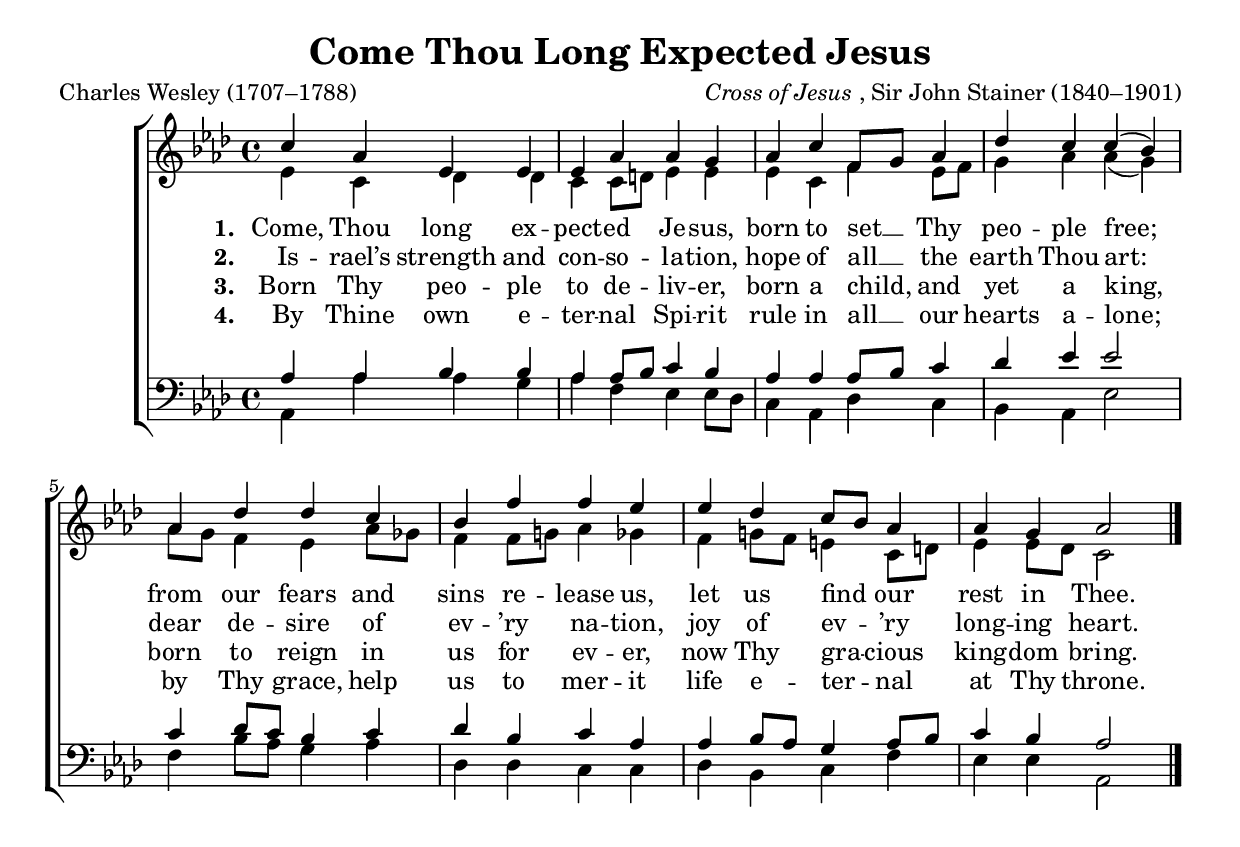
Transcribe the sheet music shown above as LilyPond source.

\version "2.14.2"
\include "util.ly"
\header {
    %tagline = \markup { "from" \italic {CyberHymnal.org}} 
    title = "Come Thou Long Expected Jesus"
    poet = "Charles Wesley (1707–1788)"
    composer = \markup{\italic{Cross of Jesus}, Sir John Stainer (1840–1901)}
  }

global = {
  \key aes \major
  \time 4/4
  \autoBeamOff
}

sopMusic = \relative c' {
  c'4 aes ees ees |
  ees aes aes g |
  aes c f,8[ g] aes4 |
  des c c( bes) |
  
  aes des des c |
  bes f' f ees |
  ees des c8[ bes] aes4 |
  aes g aes2 \bar "|."
}
sopWords = \lyricmode {
  
}

altoMusic = \relative c' {
  ees4 c des des |
  c c8[ d] ees4 ees |
  ees c f ees8[ f] |
  g4 aes aes( g) |
  
  aes8[ g] f4 ees aes8[ ges] |
  f4 f8[ g!] aes4 ges |
  f g!8[ f] e4 c8[ d] |
  ees4 ees8[ des] c2 \bar "|."
}
altoWords = \lyricmode {
  \dropLyricsVII
  \set stanza = #"1. "
  Come, Thou long ex -- pect -- ed Je -- sus,
  born to set __ Thy peo -- ple free;
  from our fears and sins re -- lease us, let us find our rest in Thee.
}
altoWordsII = \lyricmode {
  \dropLyricsVII
%\markup\italic
  \set stanza = #"2. "
  Is -- rael’s strength and con -- so -- la -- tion,
  hope of all __ the earth Thou art:
  dear de -- sire of ev -- ’ry na -- tion, joy of ev -- ’ry long -- ing heart.
}
altoWordsIII = \lyricmode {
  \dropLyricsVII
  \set stanza = #"3. "
  Born Thy peo -- ple to de -- liv -- er, born a child, and yet a king,
  born to reign in us for ev -- er, now Thy gra -- cious king -- dom bring.
}
altoWordsIV = \lyricmode {
  \dropLyricsVII
  \set stanza = #"4. "
  By Thine own e -- ter -- nal Spi -- rit rule in all __ our hearts a -- lone;
  by Thy grace, help us to mer -- it life e -- ter -- nal at Thy throne.
}
altoWordsV = \lyricmode {
  \set stanza = #"5. "
  \set ignoreMelismata = ##t
}
altoWordsVI = \lyricmode {
  \set stanza = #"6. "
  \set ignoreMelismata = ##t
}
tenorMusic = \relative c' {
  aes4 aes bes bes |
  aes aes8[ bes] c4 bes |
  aes aes aes8[ bes] c4 |
  des ees ees2 |
  
  c4 des8[ c] bes4 c |
  des bes c aes |
  aes bes8[ aes] g4 aes8[ bes] |
  c4 bes aes2 \bar "|."
}
tenorWords = \lyricmode {

}

bassMusic = \relative c {
  aes4 aes' aes g |
  aes f ees ees8[ des] |
  c4 aes des c |
  bes aes ees'2 |
  
  f4 bes8[ aes] g4 aes |
  des, des c c |
  des bes c f |
  ees ees aes,2 \bar "|."
}
bassWords = \lyricmode {

}

pianoRH = \relative c' {
  
}
pianoLH = \relative c' {
  
}

\score {
  <<
   \new ChoirStaff <<
    \new Staff = women <<
      \new Voice = "sopranos" { \voiceOne << \global \sopMusic >> }
      \new Voice = "altos" { \voiceTwo << \global \altoMusic >> }
    >>
    \new Lyrics \with { alignAboveContext = #"women" \override VerticalAxisGroup #'nonstaff-relatedstaff-spacing = #'((basic-distance . 1))} \lyricsto "sopranos" \sopWords
    \new Lyrics = "altosVI"  \with { alignBelowContext = #"women"  \override VerticalAxisGroup #'nonstaff-relatedstaff-spacing = #'((basic-distance . 1))} \lyricsto "sopranos" \altoWordsVI
    \new Lyrics = "altosV"  \with { alignBelowContext = #"women"  \override VerticalAxisGroup #'nonstaff-relatedstaff-spacing = #'((basic-distance . 1))} \lyricsto "sopranos" \altoWordsV
    \new Lyrics = "altosIV"  \with { alignBelowContext = #"women"  \override VerticalAxisGroup #'nonstaff-relatedstaff-spacing = #'((basic-distance . 1))} \lyricsto "sopranos" \altoWordsIV
    \new Lyrics = "altosIII"  \with { alignBelowContext = #"women"  \override VerticalAxisGroup #'nonstaff-relatedstaff-spacing = #'((basic-distance . 1))} \lyricsto "sopranos" \altoWordsIII
    \new Lyrics = "altosII"  \with { alignBelowContext = #"women"  \override VerticalAxisGroup #'nonstaff-relatedstaff-spacing = #'((basic-distance . 1))} \lyricsto "sopranos" \altoWordsII
    \new Lyrics = "altos"  \with { alignBelowContext = #"women"  \override VerticalAxisGroup #'nonstaff-relatedstaff-spacing = #'((basic-distance . 1))} \lyricsto "sopranos" \altoWords
   \new Staff = men <<
      \clef bass
      \new Voice = "tenors" { \voiceOne << \global \tenorMusic >> }
      \new Voice = "basses" { \voiceTwo << \global \bassMusic >> }
    >>
    \new Lyrics \with { alignAboveContext = #"men" \override VerticalAxisGroup #'nonstaff-relatedstaff-spacing = #'((basic-distance . 1)) } \lyricsto "tenors" \tenorWords
    \new Lyrics \with { alignBelowContext = #"men" \override VerticalAxisGroup #'nonstaff-relatedstaff-spacing = #'((basic-distance . 1)) } \lyricsto "basses" \bassWords
  >>
%    \new PianoStaff << \new Staff { \new Voice { \pianoRH } } \new Staff { \clef "bass" \pianoLH } >>
  >>
  \layout { }
  
  \midi {
    \tempo 4 = 105
    \set Staff.midiInstrument = "flute"
  
    \context {
      \Voice
      \remove "Dynamic_performer"
    }
  }
}
